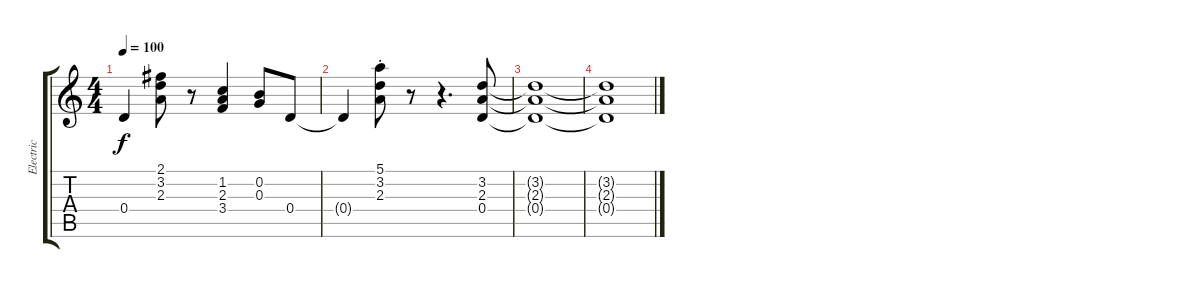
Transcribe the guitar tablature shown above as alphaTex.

\track ("Electric" "Electric") {instrument overdrivenguitar}
\staff {score tabs}
\tuning (E4 B3 G3 D3 A2 E2) {hide}
\ts (4 4)
\tempo 100
\clef g2
\ks c
0.4{t}.4{dy f} (2.1 3.2 2.3).8 r.8 (1.2 2.3 3.4).4 (0.2 0.3).8 0.4.8 |
0.4{t}.4 (5.1{st} 3.2{st} 2.3{st}).8 r.8 r.4{d} (3.2 2.3 0.4).8 |
(3.2{t} 2.3{t} 0.4{t}).1 |
(3.2{t} 2.3{t} 0.4{t}).1
